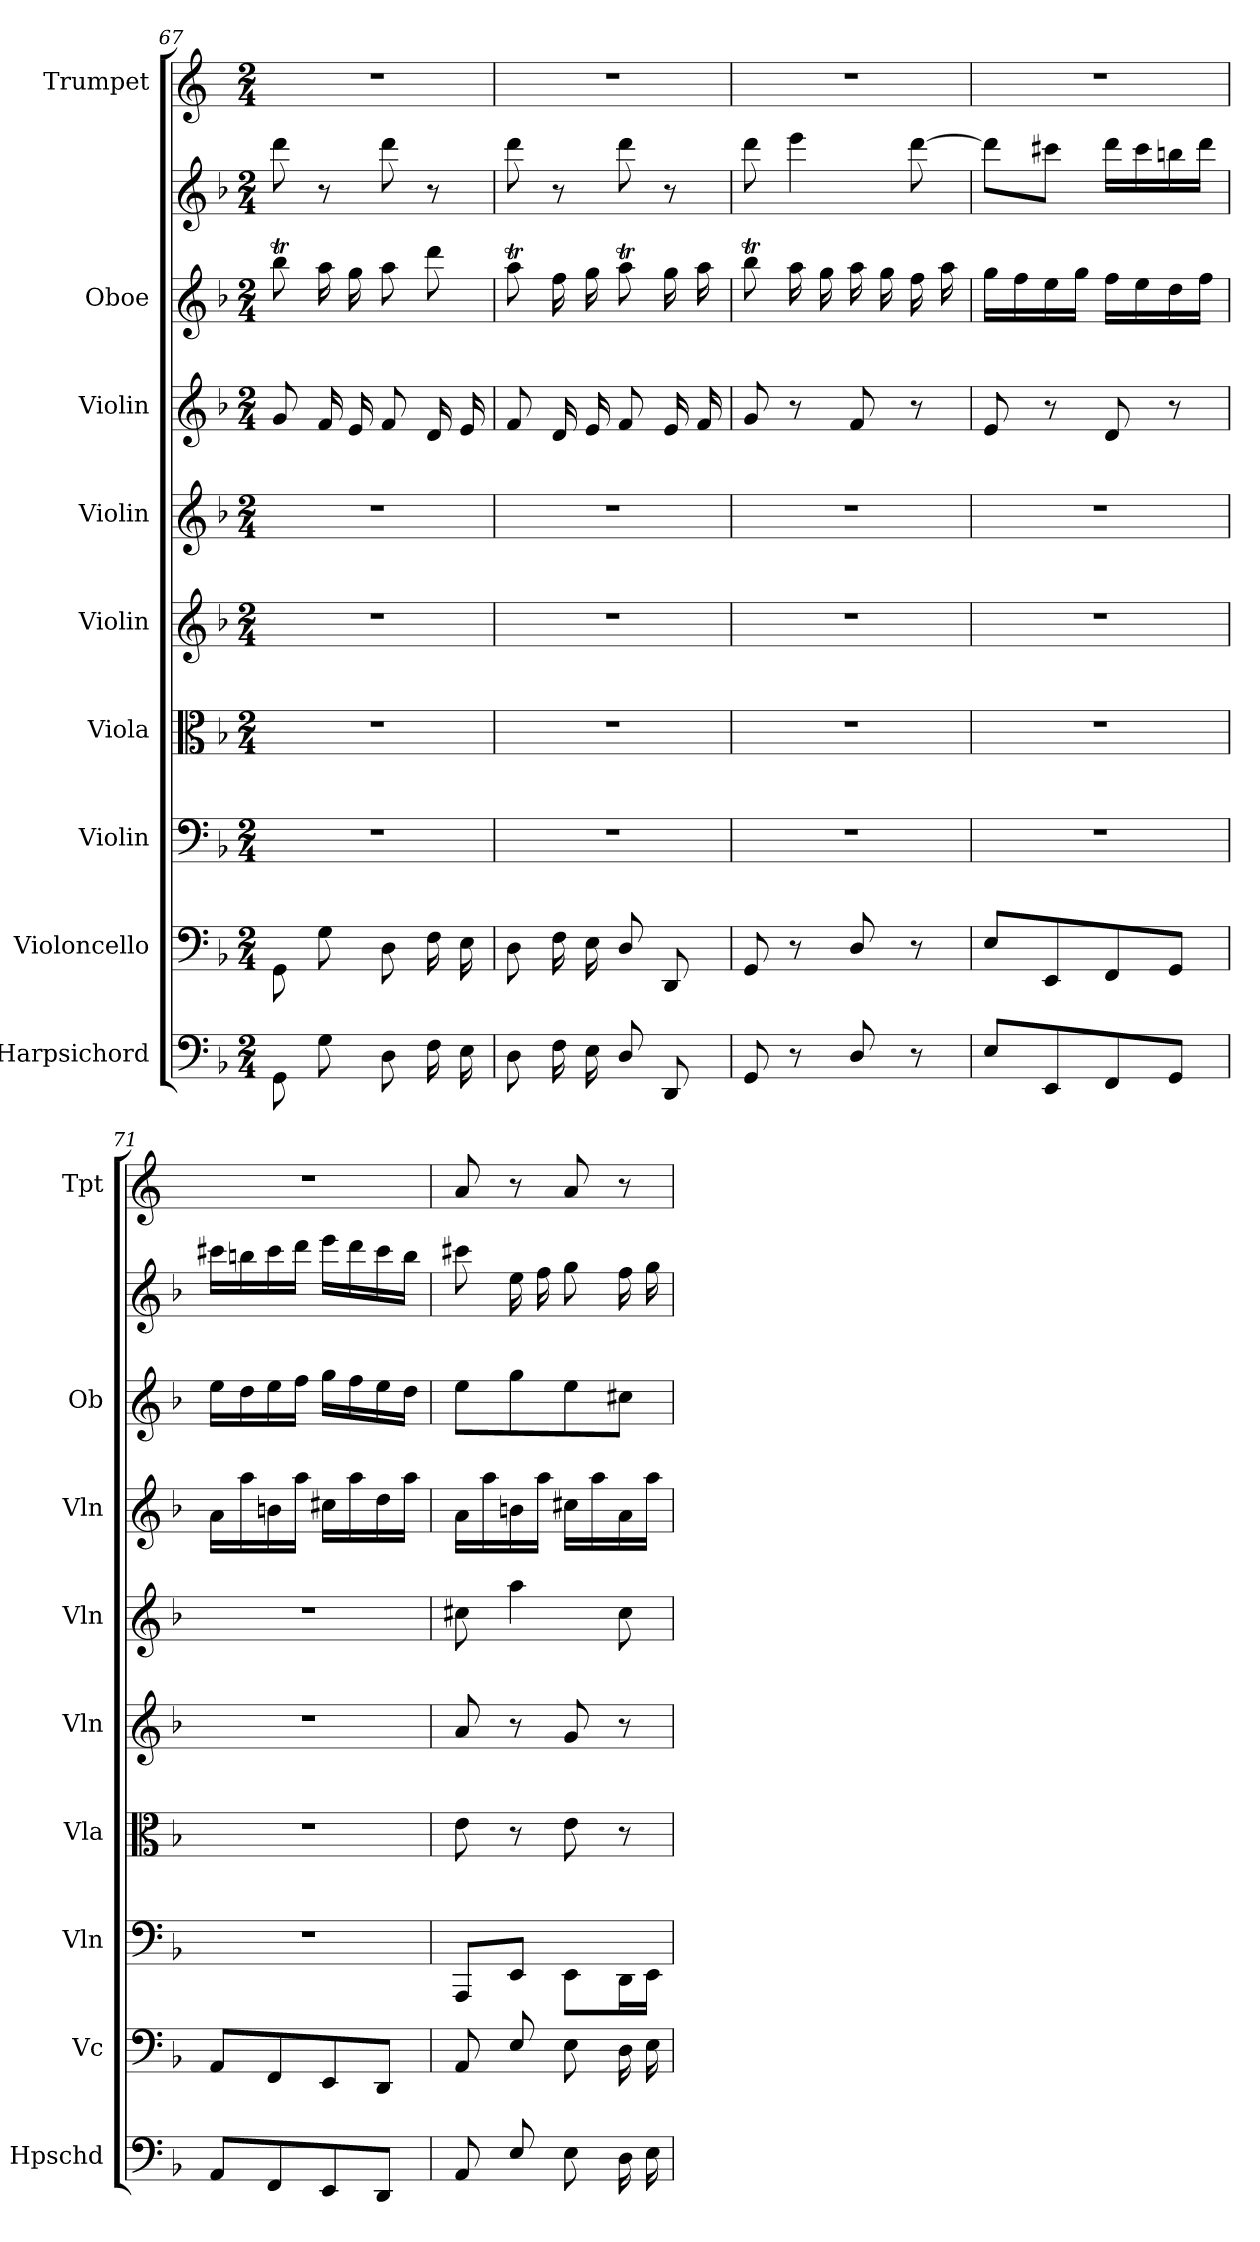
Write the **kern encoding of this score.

**kern	**kern	**kern	**kern	**kern	**kern	**kern	**kern	**kern	**kern
*part10	*part9	*part8	*part7	*part6	*part5	*part4	*part3	*part2	*part1
*staff10	*staff9	*staff8	*staff7	*staff6	*staff5	*staff4	*staff3	*staff2	*staff1
*I"Harpsichord	*I"Violoncello	*I"Violin	*I"Viola	*I"Violin	*I"Violin	*I"Violin	*I"Oboe	*	*I"Trumpet
*I'Hpschd	*I'Vc	*I'Vln	*I'Vla	*I'Vln	*I'Vln	*I'Vln	*I'Ob	*	*I'Tpt
*clefF4	*clefF4	*clefF4	*clefC3	*clefG2	*clefG2	*clefG2	*clefG2	*clefG2	*clefG2
*	*	*	*	*	*	*	*	*	*ITrd1c2
*k[b-]	*k[b-]	*k[b-]	*k[b-]	*k[b-]	*k[b-]	*k[b-]	*k[b-]	*k[b-]	*k[b-e-]
*F:	*F:	*F:	*F:	*F:	*F:	*F:	*F:	*F:	*B-:
*M2/4	*M2/4	*M2/4	*M2/4	*M2/4	*M2/4	*M2/4	*M2/4	*M2/4	*M2/4
=67	=67	=67	=67	=67	=67	=67	=67	=67	=67
8GG\	8GG\	2r	2r	2r	2r	8g/	8bb-T\	8ddd\	2r
8G\	8G\	.	.	.	.	16f/	16aa\	8r	.
.	.	.	.	.	.	16e/	16gg\	.	.
8D\	8D\	.	.	.	.	8f/	8aa\	8ddd\	.
16F\	16F\	.	.	.	.	16d/	8ddd\	8r	.
16E\	16E\	.	.	.	.	16e/	.	.	.
=68	=68	=68	=68	=68	=68	=68	=68	=68	=68
8D\	8D\	2r	2r	2r	2r	8f/	8aat\	8ddd\	2r
16F\	16F\	.	.	.	.	16d/	16ff\	8r	.
16E\	16E\	.	.	.	.	16e/	16gg\	.	.
8D/	8D/	.	.	.	.	8f/	8aat\	8ddd\	.
8DD/	8DD/	.	.	.	.	16e/	16gg\	8r	.
.	.	.	.	.	.	16f/	16aa\	.	.
=69	=69	=69	=69	=69	=69	=69	=69	=69	=69
8GG/	8GG/	2r	2r	2r	2r	8g/	8bb-T\	8ddd\	2r
8r	8r	.	.	.	.	8r	16aa\	4eee\	.
.	.	.	.	.	.	.	16gg\	.	.
8D/	8D/	.	.	.	.	8f/	16aa\	.	.
.	.	.	.	.	.	.	16gg\	.	.
8r	8r	.	.	.	.	8r	16ff\	[8ddd\	.
.	.	.	.	.	.	.	16aa\	.	.
=70	=70	=70	=70	=70	=70	=70	=70	=70	=70
8E/L	8E/L	2r	2r	2r	2r	8e/	16gg\LL	8ddd\L]	2r
.	.	.	.	.	.	.	16ff\	.	.
8EE/	8EE/	.	.	.	.	8r	16ee\	8ccc#X\J	.
.	.	.	.	.	.	.	16gg\JJ	.	.
8FF/	8FF/	.	.	.	.	8d/	16ff\LL	16ddd\LL	.
.	.	.	.	.	.	.	16ee\	16ccc#\	.
8GG/J	8GG/J	.	.	.	.	8r	16dd\	16bbn\	.
.	.	.	.	.	.	.	16ff\JJ	16ddd\JJ	.
=71	=71	=71	=71	=71	=71	=71	=71	=71	=71
8AA/L	8AA/L	2r	2r	2r	2r	16a\LL	16ee\LL	16ccc#X\LL	2r
.	.	.	.	.	.	16aa\	16dd\	16bbn\	.
8FF/	8FF/	.	.	.	.	16bn\	16ee\	16ccc#\	.
.	.	.	.	.	.	16aa\JJ	16ff\JJ	16ddd\JJ	.
8EE/	8EE/	.	.	.	.	16cc#X\LL	16gg\LL	16eee\LL	.
.	.	.	.	.	.	16aa\	16ff\	16ddd\	.
8DD/J	8DD/J	.	.	.	.	16dd\	16ee\	16ccc#\	.
.	.	.	.	.	.	16aa\JJ	16dd\JJ	16bb\JJ	.
=72	=72	=72	=72	=72	=72	=72	=72	=72	=72
8AA/	8AA/	8AAA/L	8e\	8a/	8cc#X\	16a\LL	8ee\L	8ccc#X\	8g/
.	.	.	.	.	.	16aa\	.	.	.
8E/	8E/	8EE/J	8r	8r	4aa\	16bn\	8gg\	16ee\	8r
.	.	.	.	.	.	16aa\JJ	.	16ff\	.
8E\	8E\	8EE\L	8e\	8g/	.	16cc#X\LL	8ee\	8gg\	8g/
.	.	.	.	.	.	16aa\	.	.	.
16D\	16D\	16DD\L	8r	8r	8cc#\	16a\	8cc#X\J	16ff\	8r
16E\	16E\	16EE\JJ	.	.	.	16aa\JJ	.	16gg\	.
=	=	=	=	=	=	=	=	=	=
*-	*-	*-	*-	*-	*-	*-	*-	*-	*-
